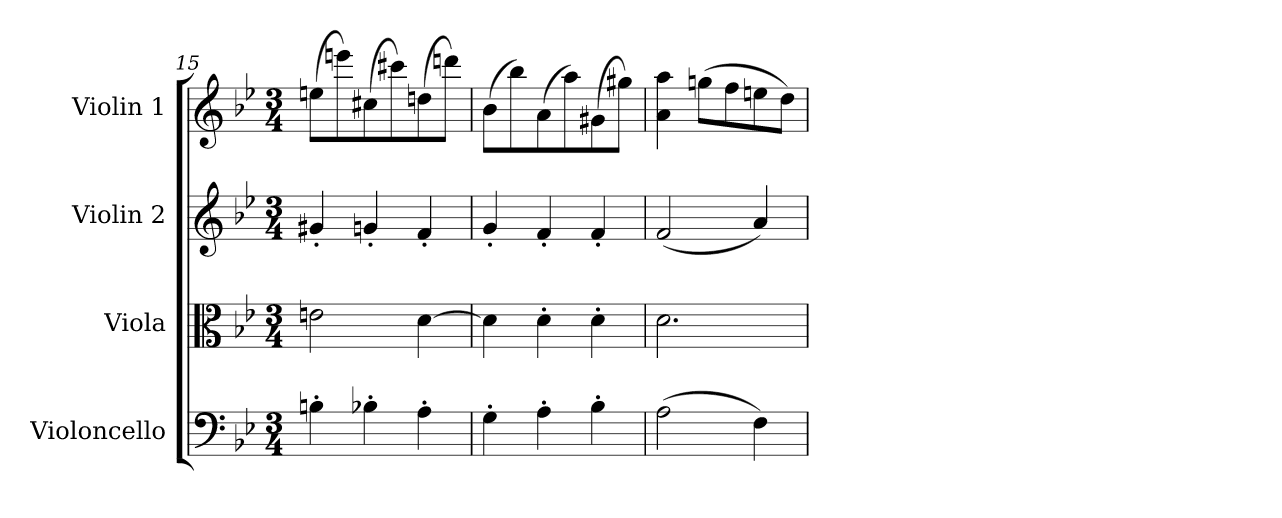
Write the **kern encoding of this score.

**kern	**kern	**kern	**kern
*part4	*part3	*part2	*part1
*staff4	*staff3	*staff2	*staff1
*I"Violoncello	*I"Viola	*I"Violin 2	*I"Violin 1
*I'Vc	*I'Vla	*I'Vln	*I'Vln
*clefF4	*clefC3	*clefG2	*clefG2
*k[b-e-]	*k[b-e-]	*k[b-e-]	*k[b-e-]
*M3/4	*M3/4	*M3/4	*M3/4
=15	=15	=15	=15
4Bn'\	2en\	4g#X'/	(8een\L
.	.	.	8eeen\)
4B-X'\	.	4gn'/	(8cc#X\
.	.	.	8ccc#X\)
4A'\	[4d\	4f'/	(8ddn\
.	.	.	8dddn\J)
=16	=16	=16	=16
4G'\	4d\]	4g'/	(8b-\L
.	.	.	8bb-\)
4A'\	4d'\	4f'/	(8a\
.	.	.	8aa\)
4B-'\	4d'\	4f'/	(8g#X\
.	.	.	8gg#X\J)
=17	=17	=17	=17
(>2A\	2.d\	(2f/	4a\ 4aa\
.	.	.	(8ggn\L
.	.	.	8ff\
4F\)	.	4a/)	8een\
.	.	.	8dd\J)
=	=	=	=
*-	*-	*-	*-
